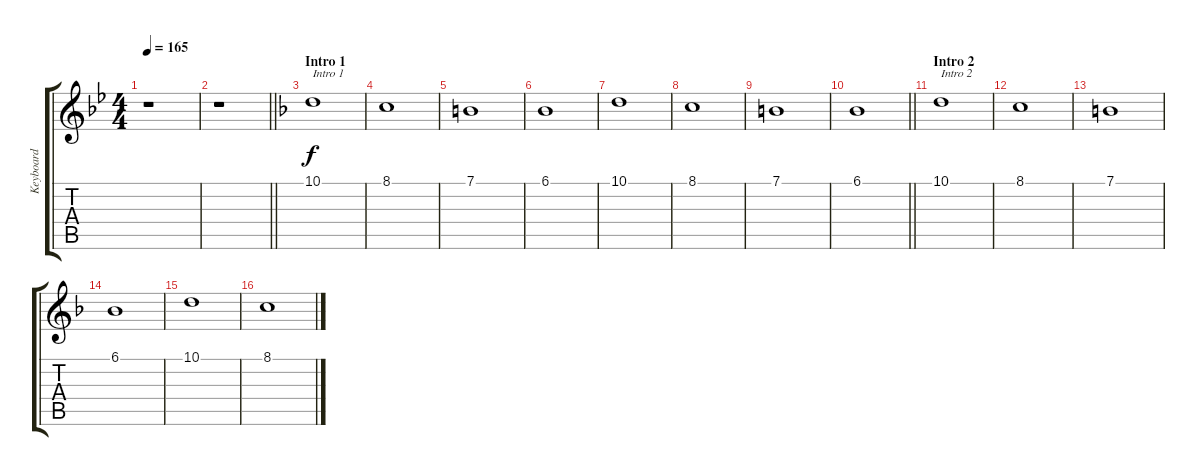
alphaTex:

\track ("Keyboard" "Keyboard") {instrument pad6metallic}
\staff {score tabs}
\tuning (E4 B3 G3 D3 A2 E2) {hide}
\ts (4 4)
\tempo 165
\clef g2
\ks bb
r.1{dy f instrument pad6metallic} |
\barLineRight lightlight
r.1 |
\section ("" "Intro 1")
\ks f
10.1.1{txt "Intro 1"} |
8.1.1 |
7.1.1 |
6.1.1 |
10.1.1 |
8.1.1 |
7.1.1 |
\barLineRight lightlight
6.1.1 |
\section ("" "Intro 2")
10.1.1{txt "Intro 2"} |
8.1.1 |
7.1.1 |
6.1.1 |
10.1.1 |
8.1.1
